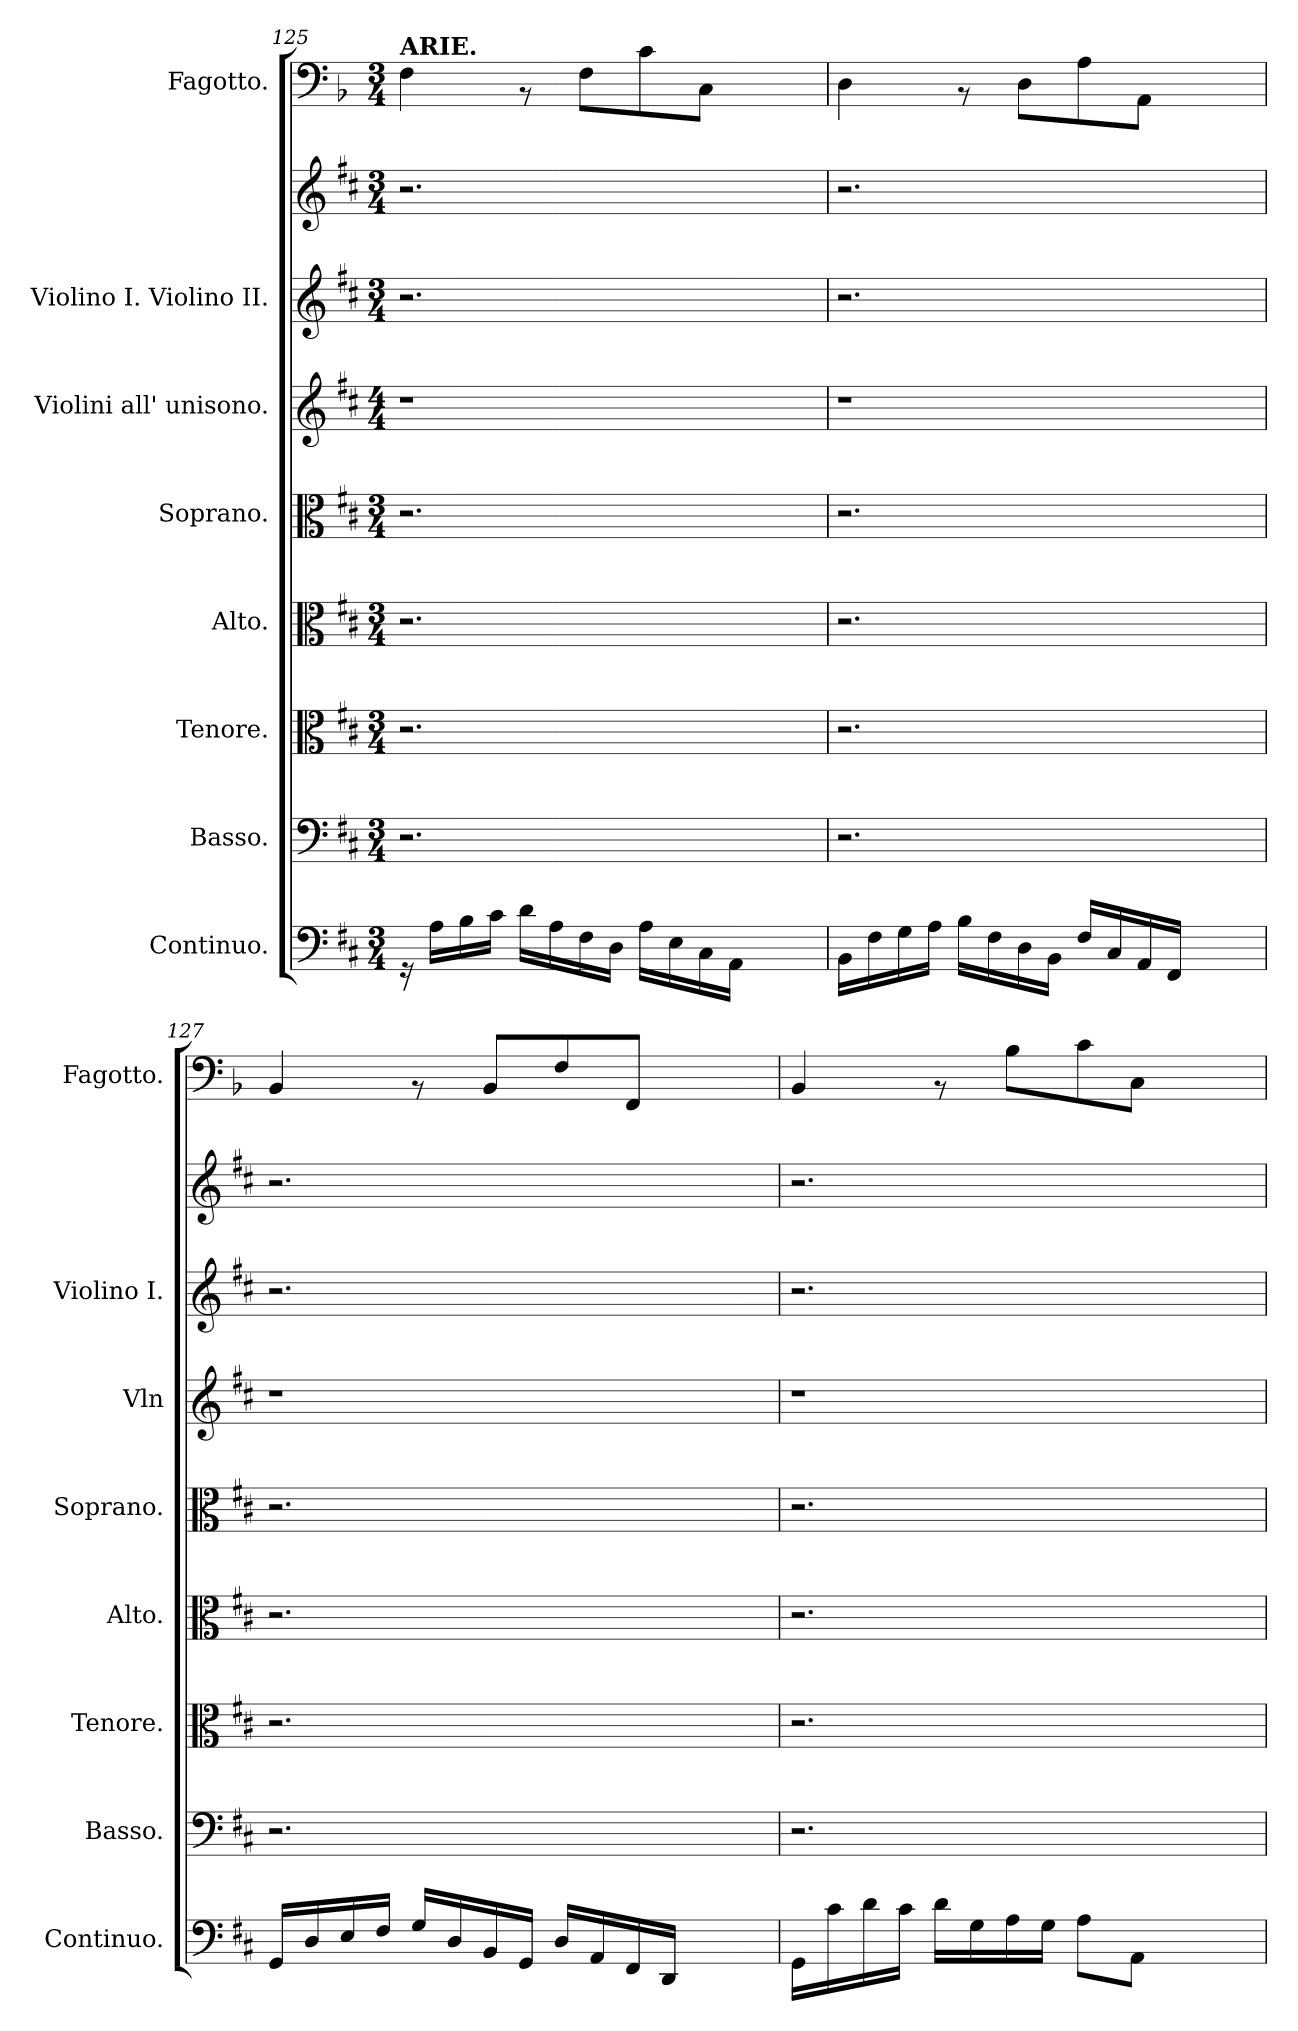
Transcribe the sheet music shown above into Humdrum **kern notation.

**kern	**kern	**kern	**kern	**kern	**kern	**kern	**kern	**kern
*part8	*part7	*part6	*part5	*part4	*part3	*part2	*part2	*part1
*staff9	*staff8	*staff7	*staff6	*staff5	*staff4	*staff3	*staff2	*staff1
*I"Continuo.	*I"Basso.	*I"Tenore.	*I"Alto.	*I"Soprano.	*I"Violini all' unisono.	*I"Violino I. Violino II.	*	*I"Fagotto.
*I'Continuo.	*I'Basso.	*I'Tenore.	*I'Alto.	*I'Soprano.	*I'Vln	*I'Violino I.	*	*I'Fagotto.
!!LO:LB:g=z
*clefF4	*clefF4	*clefC3	*clefC3	*clefC3	*clefG2	*clefG2	*clefG2	*clefF4
*	*	*	*	*	*	*	*	*ITrd2c3
*k[f#c#]	*k[f#c#]	*k[f#c#]	*k[f#c#]	*k[f#c#]	*k[f#c#]	*k[f#c#]	*k[f#c#]	*k[f#c#]
*D:	*D:	*D:	*D:	*D:	*D:	*D:	*D:	*D:
*M3/4	*M3/4	*M3/4	*M3/4	*M3/4	*M4/4	*M3/4	*M3/4	*M3/4
=125	=125	=125	=125	=125	=125	=125	=125	=125
!	!	!	!	!	!	!	!	!LO:TX:a:B:t=ARIE.
16rGG	2.r	2.r	2.r	2.r	1r	2.r	2.r	4D\
16A\LL	.	.	.	.	.	.	.	.
16B\	.	.	.	.	.	.	.	.
16c#\JJ	.	.	.	.	.	.	.	.
16d\LL	.	.	.	.	.	.	.	8rAA
16A\	.	.	.	.	.	.	.	.
16F#\	.	.	.	.	.	.	.	8D\L
16D\JJ	.	.	.	.	.	.	.	.
16A\LL	.	.	.	.	.	.	.	8A\
16E\	.	.	.	.	.	.	.	.
16C#\	.	.	.	.	.	.	.	8AA\J
16AA\JJ	.	.	.	.	.	.	.	.
4ryy	4ryy	4ryy	4ryy	4ryy	.	4ryy	4ryy	4ryy
=126!	=126!	=126!	=126!	=126!	=126!	=126!	=126!	=126!
16BB\LL	2.r	2.r	2.r	2.r	1r	2.r	2.r	4BB\
16F#\	.	.	.	.	.	.	.	.
16G\	.	.	.	.	.	.	.	.
16A\JJ	.	.	.	.	.	.	.	.
16B\LL	.	.	.	.	.	.	.	8rAA
16F#\	.	.	.	.	.	.	.	.
16D\	.	.	.	.	.	.	.	8BB\L
16BB\JJ	.	.	.	.	.	.	.	.
16F#/LL	.	.	.	.	.	.	.	8F#\
16C#/	.	.	.	.	.	.	.	.
16AA/	.	.	.	.	.	.	.	8FF#\J
16FF#/JJ	.	.	.	.	.	.	.	.
4ryy	4ryy	4ryy	4ryy	4ryy	.	4ryy	4ryy	4ryy
=127!	=127!	=127!	=127!	=127!	=127!	=127!	=127!	=127!
16GG/LL	2.r	2.r	2.r	2.r	1r	2.r	2.r	4GG/
16D/	.	.	.	.	.	.	.	.
16E/	.	.	.	.	.	.	.	.
16F#/JJ	.	.	.	.	.	.	.	.
16G/LL	.	.	.	.	.	.	.	8rAA
16D/	.	.	.	.	.	.	.	.
16BB/	.	.	.	.	.	.	.	8GG/L
16GG/JJ	.	.	.	.	.	.	.	.
16D/LL	.	.	.	.	.	.	.	8D/
16AA/	.	.	.	.	.	.	.	.
16FF#/	.	.	.	.	.	.	.	8DD/J
16DD/JJ	.	.	.	.	.	.	.	.
4ryy	4ryy	4ryy	4ryy	4ryy	.	4ryy	4ryy	4ryy
=128!	=128!	=128!	=128!	=128!	=128!	=128!	=128!	=128!
16GG\LL	2.r	2.r	2.r	2.r	1r	2.r	2.r	4GG/
16c#\	.	.	.	.	.	.	.	.
16d\	.	.	.	.	.	.	.	.
16c#\JJ	.	.	.	.	.	.	.	.
16d\LL	.	.	.	.	.	.	.	8rAA
16G\	.	.	.	.	.	.	.	.
16A\	.	.	.	.	.	.	.	8G\L
16G\JJ	.	.	.	.	.	.	.	.
8A\L	.	.	.	.	.	.	.	8A\
8AA\J	.	.	.	.	.	.	.	8AA\J
4ryy	4ryy	4ryy	4ryy	4ryy	.	4ryy	4ryy	4ryy
=!	=!	=!	=!	=!	=!	=!	=!	=!
*-	*-	*-	*-	*-	*-	*-	*-	*-
